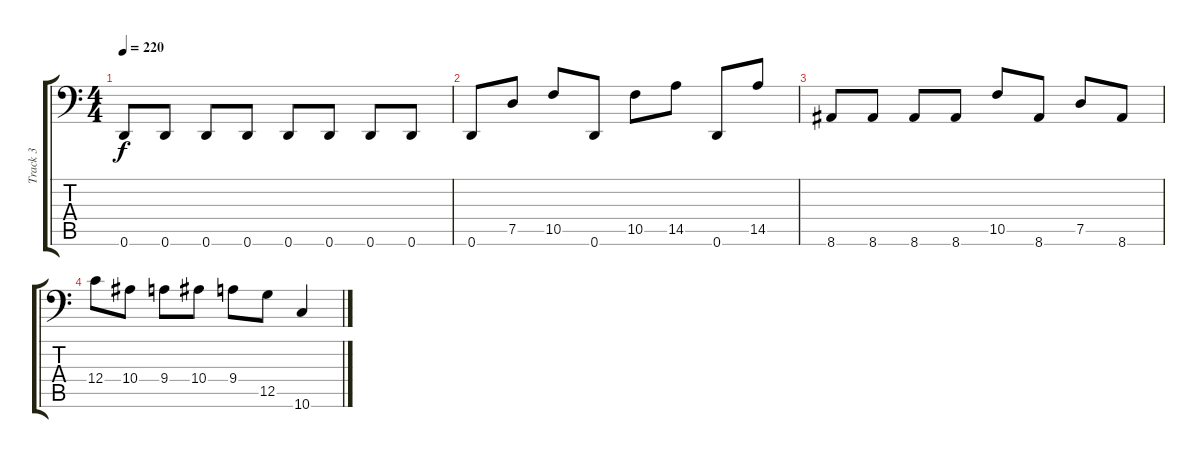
\track ("Track 3" "Track 3") {instrument electricbasspick}
\staff {score tabs}
\tuning (D3 A2 F2 C2 G1 D1) {hide}
\ts (4 4)
\tempo 220
\clef f4
\ks c
0.6.8{dy f instrument electricbasspick} 0.6.8 0.6.8 0.6.8 0.6.8 0.6.8 0.6.8 0.6.8 |
0.6.8 7.5.8 10.5.8 0.6.8 10.5.8 14.5.8 0.6.8 14.5.8 |
8.6.8 8.6.8 8.6.8 8.6.8 10.5.8 8.6.8 7.5.8 8.6.8 |
12.4.8 10.4.8 9.4.8 10.4.8 9.4.8 12.5.8 10.6.4
